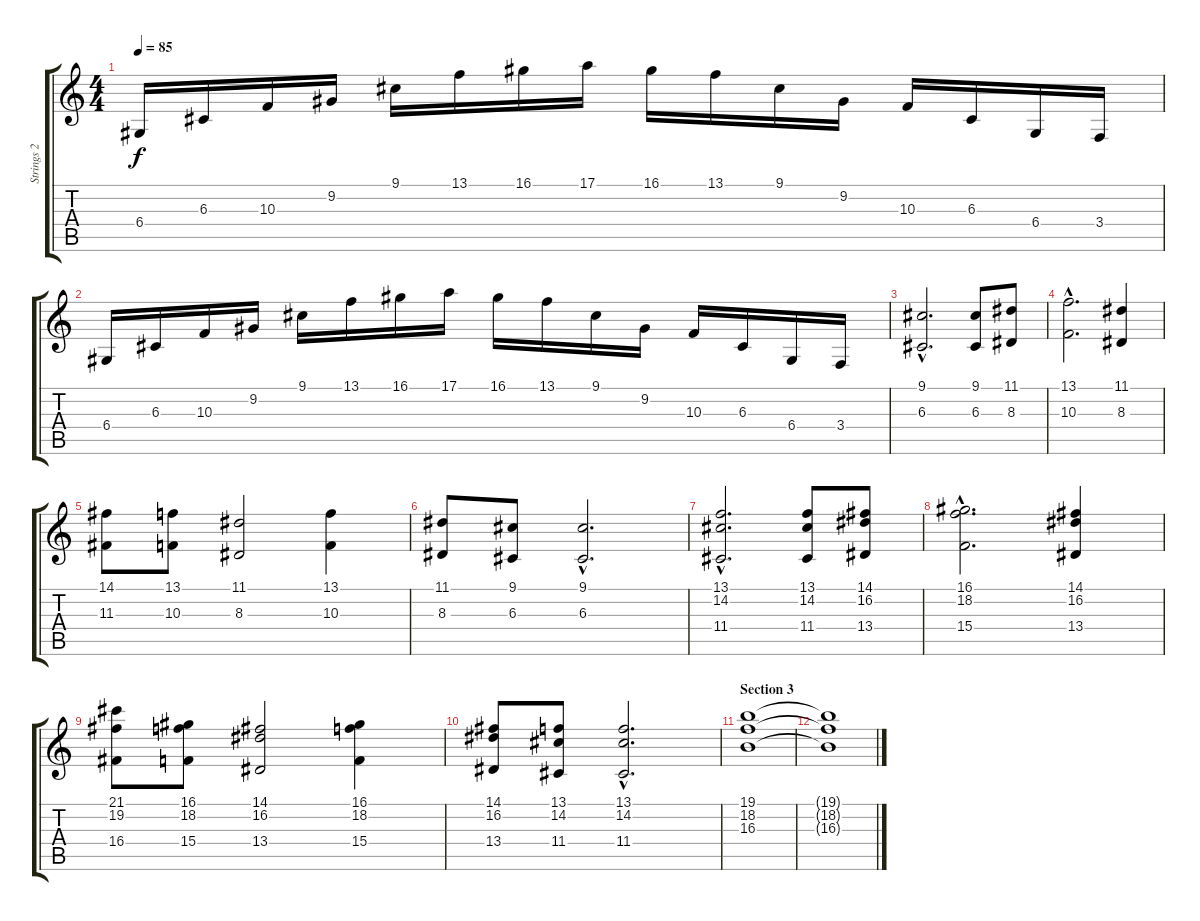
\track ("Strings 2" "Strings 2") {instrument stringensemble1}
\staff {score tabs}
\tuning (E4 B3 G3 D3 A2 E2) {hide}
\ts (4 4)
\tempo 85
\clef g2
\ks c
6.4.16{dy f} 6.3.16 10.3.16 9.2.16 9.1.16 13.1.16 16.1.16 17.1.16 16.1.16 13.1.16 9.1.16 9.2.16 10.3.16 6.3.16 6.4.16 3.4.16 |
6.4.16 6.3.16 10.3.16 9.2.16 9.1.16 13.1.16 16.1.16 17.1.16 16.1.16 13.1.16 9.1.16 9.2.16 10.3.16 6.3.16 6.4.16 3.4.16 |
(9.1{hac} 6.3{hac}).2{d} (9.1 6.3).8 (11.1 8.3).8 |
(13.1{hac} 10.3{hac}).2{d} (11.1 8.3).4 |
(14.1 11.3).8 (13.1 10.3).8 (11.1 8.3).2 (13.1 10.3).4 |
(11.1 8.3).8 (9.1 6.3).8 (9.1{hac} 6.3{hac}).2{d} |
(13.1{hac} 14.2{hac} 11.4{hac}).2{d} (13.1 14.2 11.4).8 (14.1 16.2 13.4).8 |
(16.1{hac} 18.2{hac} 15.4{hac}).2{d} (14.1 16.2 13.4).4 |
(21.1 19.2 16.4).8 (16.1 18.2 15.4).8 (14.1 16.2 13.4).2 (16.1 18.2 15.4).4 |
(14.1 16.2 13.4).8 (13.1 14.2 11.4).8 (13.1{hac} 14.2{hac} 11.4{hac}).2{d} |
\section ("" "Section 3")
(19.1 18.2 16.3).1 |
(19.1{t} 18.2{t} 16.3{t}).1
